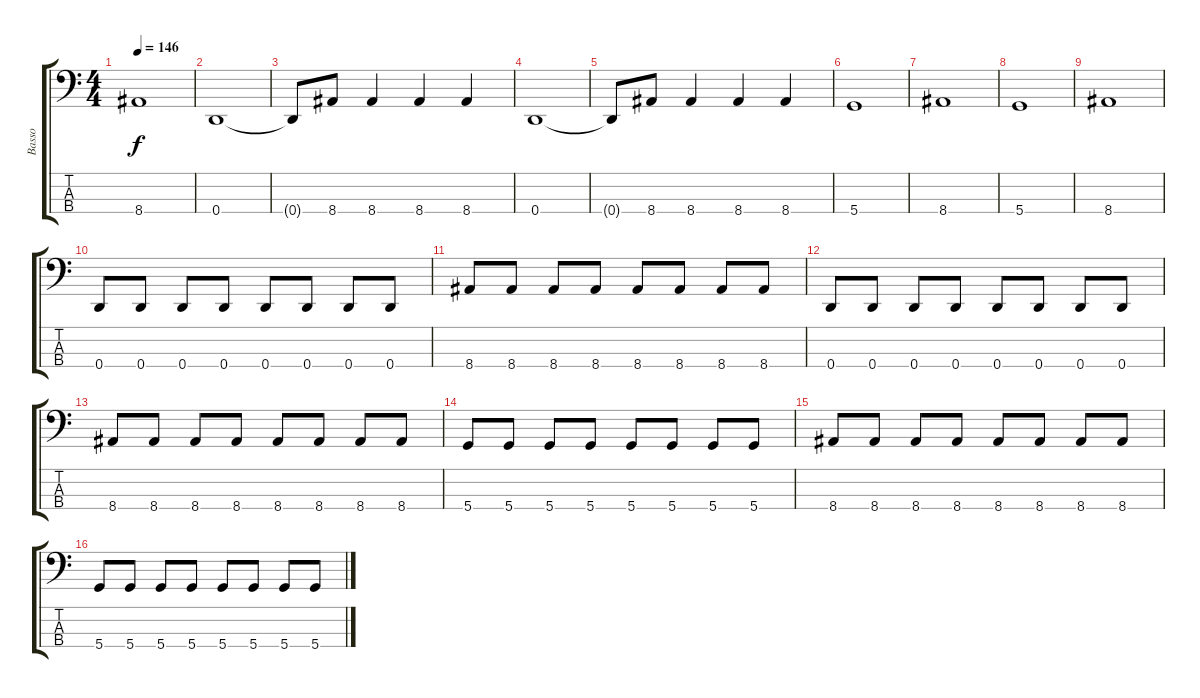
\track ("Basso" "Basso") {instrument electricbassfinger}
\staff {score tabs}
\tuning (F2 C2 G1 D1) {hide}
\ts (4 4)
\tempo 146
\clef f4
\ks c
8.4.1{dy f} |
0.4.1 |
0.4{t}.8 8.4.8 8.4.4 8.4.4 8.4.4 |
0.4.1 |
0.4{t}.8 8.4.8 8.4.4 8.4.4 8.4.4 |
5.4.1 |
8.4.1 |
5.4.1 |
8.4.1 |
\section ("" "")
0.4.8 0.4.8 0.4.8 0.4.8 0.4.8 0.4.8 0.4.8 0.4.8 |
8.4.8 8.4.8 8.4.8 8.4.8 8.4.8 8.4.8 8.4.8 8.4.8 |
0.4.8 0.4.8 0.4.8 0.4.8 0.4.8 0.4.8 0.4.8 0.4.8 |
8.4.8 8.4.8 8.4.8 8.4.8 8.4.8 8.4.8 8.4.8 8.4.8 |
5.4.8 5.4.8 5.4.8 5.4.8 5.4.8 5.4.8 5.4.8 5.4.8 |
8.4.8 8.4.8 8.4.8 8.4.8 8.4.8 8.4.8 8.4.8 8.4.8 |
5.4.8 5.4.8 5.4.8 5.4.8 5.4.8 5.4.8 5.4.8 5.4.8
